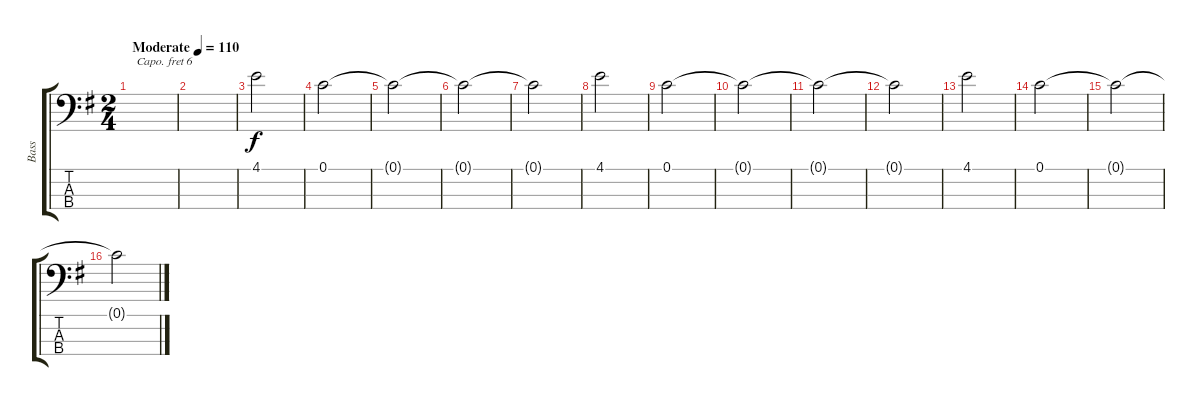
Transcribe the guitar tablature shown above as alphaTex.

\track ("Bass" "Bass") {instrument slapbass1}
\staff {score tabs}
\capo 6
\tuning (Gb2 Db2 Ab1 Eb1) {hide}
\ts (2 4)
\tempo (110 "Moderate")
\clef f4
\ks g
|
|
4.1.2 |
0.1.2 |
0.1{t}.2 |
0.1{t}.2 |
0.1{t}.2 |
4.1.2 |
0.1.2 |
0.1{t}.2 |
0.1{t}.2 |
0.1{t}.2 |
4.1.2 |
0.1.2 |
0.1{t}.2 |
0.1{t}.2
